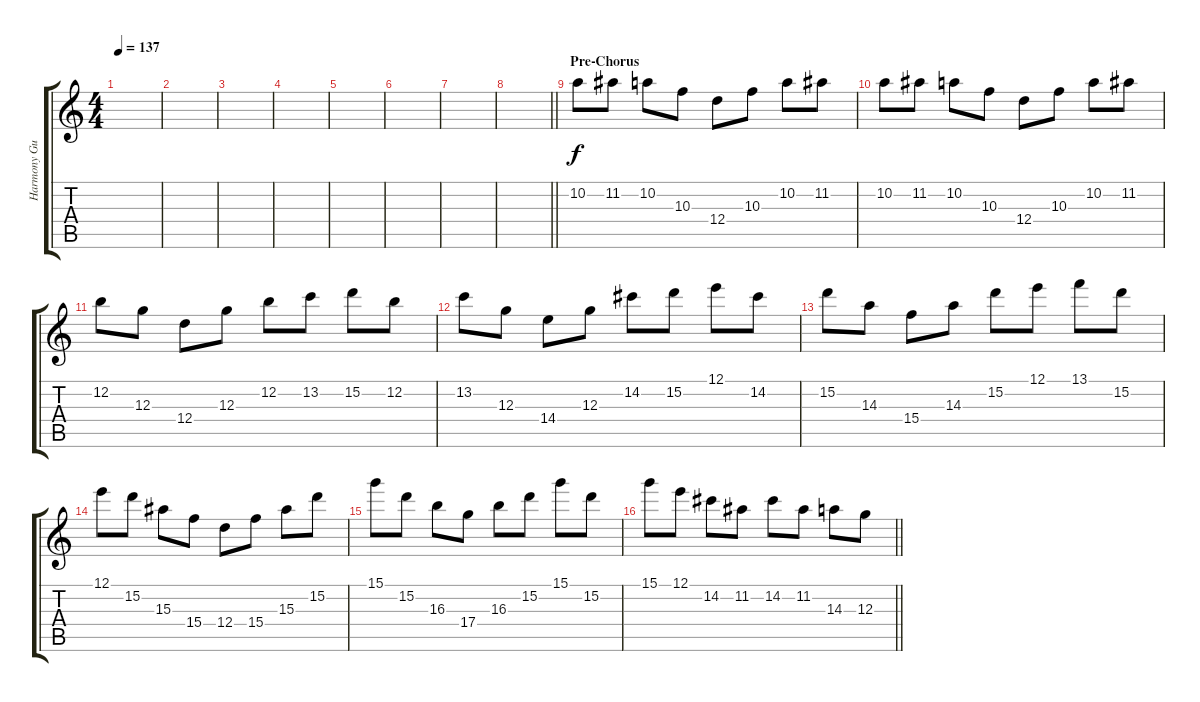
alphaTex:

\track ("Harmony Guitar 1" "Harmony Gu") {instrument distortionguitar}
\staff {score tabs}
\tuning (E4 B3 G3 D3 A2 D2) {hide}
\ts (4 4)
\tempo 137
\clef g2
\ks c
|
|
|
|
|
|
|
\barLineRight lightlight
|
\section ("" "Pre-Chorus")
10.2.8 11.2.8 10.2.8 10.3.8 12.4.8 10.3.8 10.2.8 11.2.8 |
10.2.8 11.2.8 10.2.8 10.3.8 12.4.8 10.3.8 10.2.8 11.2.8 |
12.2.8 12.3.8 12.4.8 12.3.8 12.2.8 13.2.8 15.2.8 12.2.8 |
13.2.8 12.3.8 14.4.8 12.3.8 14.2.8 15.2.8 12.1.8 14.2.8 |
15.2.8 14.3.8 15.4.8 14.3.8 15.2.8 12.1.8 13.1.8 15.2.8 |
12.1.8 15.2.8 15.3.8 15.4.8 12.4.8 15.4.8 15.3.8 15.2.8 |
15.1.8 15.2.8 16.3.8 17.4.8 16.3.8 15.2.8 15.1.8 15.2.8 |
\barLineRight lightlight
15.1.8 12.1.8 14.2.8 11.2.8 14.2.8 11.2.8 14.3.8 12.3.8
